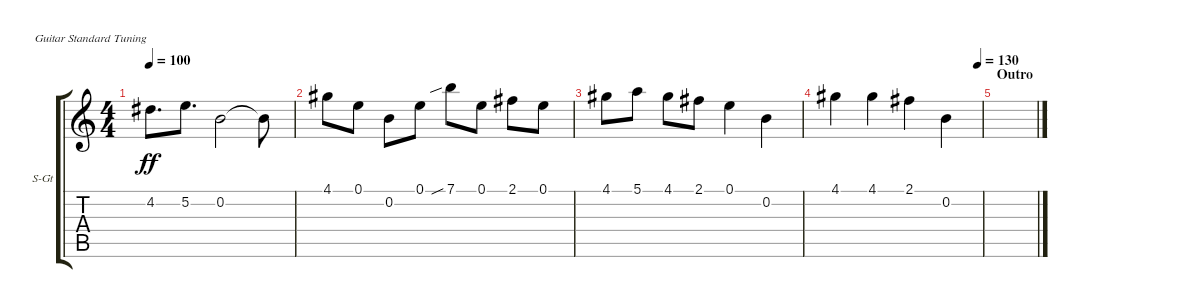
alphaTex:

\defaultSystemsLayout 4
\bracketExtendMode groupsimilarinstruments
\firstSystemTrackNameOrientation horizontal
\otherSystemsTrackNameOrientation horizontal
\track ("Acoustic Guitar 2" "S-Gt") {instrument acousticguitarsteel}
\staff {score tabs}
\tuning (E4 B3 G3 D3 A2 E2)
\ts (4 4)
\tempo 100
\clef g2
\scale
0.333333
\ks c
4.2.8{d dy ff} 5.2.8{d} 0.2.2 0.2{t}.8 |
\scale
0.333333 4.1.8 0.1.8 0.2.8 0.1.8 7.1{sib}.8 0.1.8 2.1.8 0.1.8 |
\scale
0.333333 4.1.8 5.1.8 4.1.8 2.1.8 0.1.4 0.2.4 |
\tempo (130 0.975)
\scale
0.333333 4.1.4 4.1.4 2.1.4 0.2.4 |
\section ("" "Outro ")
\scale
0.333333 |
\scale
0.333333 |
\scale
0.333333 |
\scale
0.333333 |
\scale
0.333333 |
\scale
0.333333 |
\scale
0.333333 |
\scale
0.333333 |
\scale
0.333333 |
\scale
0.333333 |
\scale
0.333333 |
\scale
0.333333
